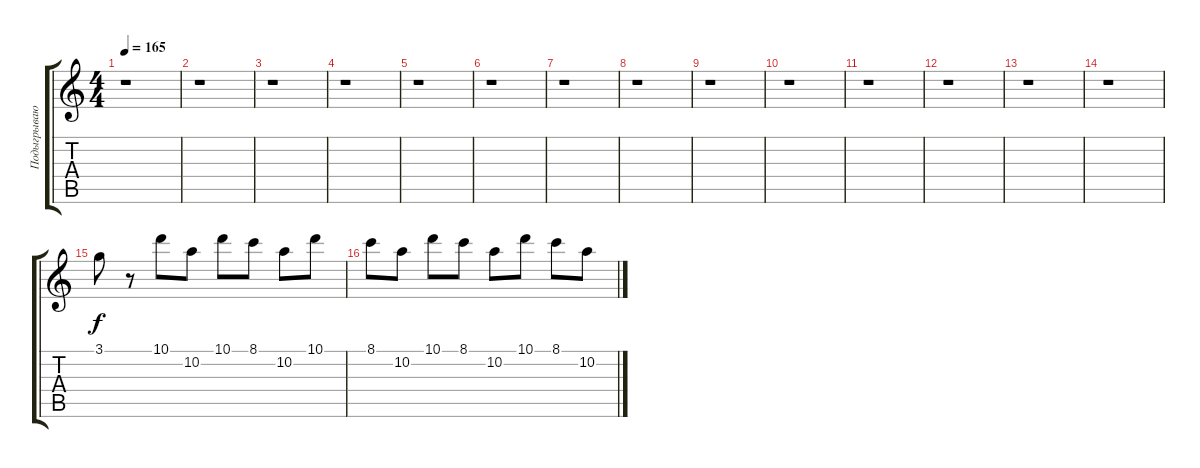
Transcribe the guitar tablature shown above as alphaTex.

\track ("Подыгрывающее соло" "Подыгрываю") {instrument electricguitarclean}
\staff {score tabs}
\tuning (E4 B3 G3 D3 A2 E2) {hide}
\ts (4 4)
\tempo 165
\clef g2
\ks c
r.1{dy f} |
r.1 |
r.1 |
r.1 |
r.1 |
r.1 |
r.1 |
r.1 |
r.1 |
r.1 |
r.1 |
r.1 |
r.1 |
r.1 |
3.1.8 r.8 10.1.8 10.2.8 10.1.8 8.1.8 10.2.8 10.1.8 |
8.1.8 10.2.8 10.1.8 8.1.8 10.2.8 10.1.8 8.1.8 10.2.8
